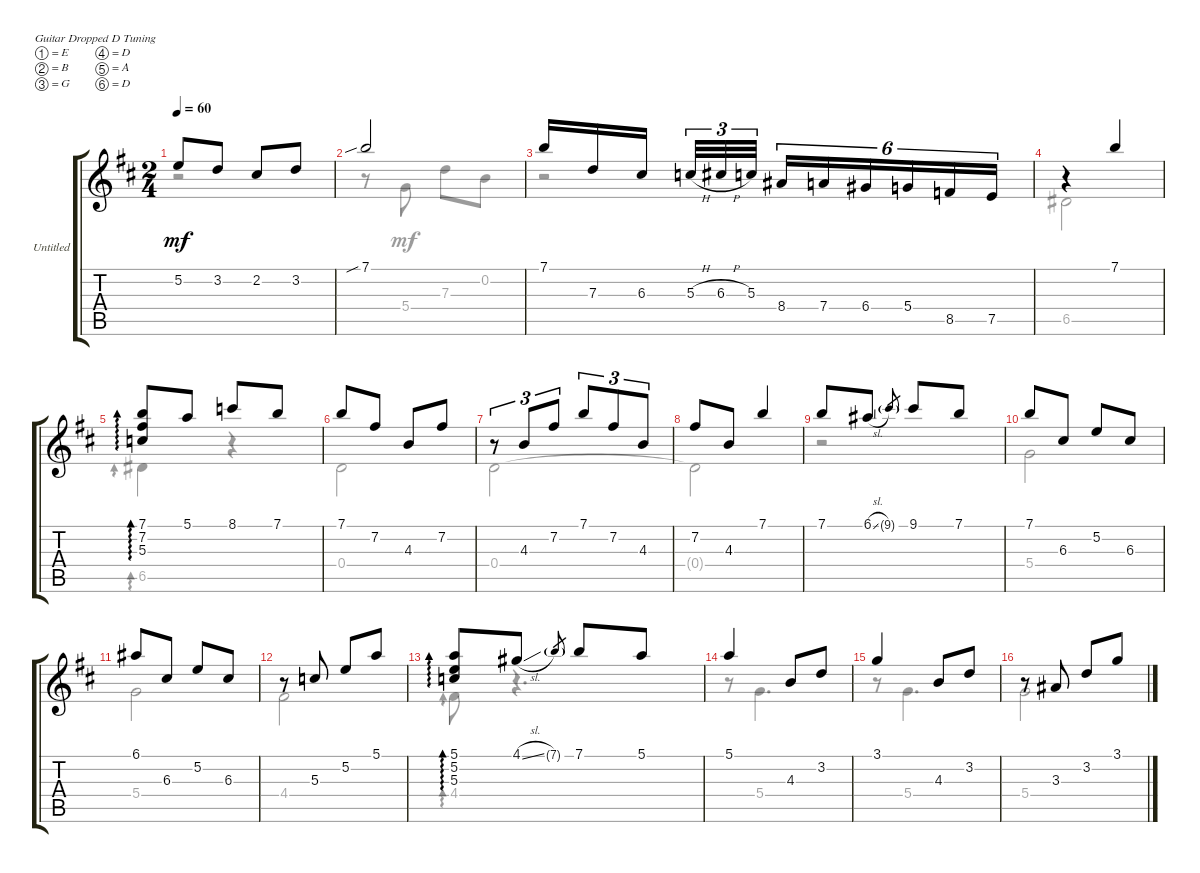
\bracketExtendMode groupsimilarinstruments
\firstSystemTrackNameOrientation horizontal
\otherSystemsTrackNameOrientation horizontal
\track ("Untitled" "Untitled") {instrument acousticguitarnylon}
\staff {score tabs}
\tuning (E4 B3 G3 D3 A2 D2)
\voice
\ts (2 4)
\tempo 60
\clef g2
\ks d
5.2.8{dy mf} 3.2.8 2.2.8 3.2.8 |
7.1{sib}.2 |
7.1.16 7.3.16 6.3.16 5.3{h}.32{tu (3 2)} 6.3{h}.32{tu (3 2)} 5.3.32{tu (3 2)} 8.4.16{tu (6 4)} 7.4.16{tu (6 4)} 6.4.16{tu (6 4)} 5.4.16{tu (6 4)} 8.5.16{tu (6 4)} 7.5.16{tu (6 4)} |
r.4 7.1.4 |
(7.1 7.2 5.3).8{ad 0} 5.1.8 8.1.8 7.1.8 |
7.1.8 7.2.8 4.3.8 7.2.8 |
r.8{tu (3 2)} 4.3.8{tu (3 2)} 7.2.8{tu (3 2)} 7.1.8{tu (3 2)} 7.2.8{tu (3 2)} 4.3.8{tu (3 2)} |
7.2.8 4.3.8 7.1.4 |
7.1.8 6.1{sl}.8 9.1{g}.8{gr} 9.1.8 7.1.8 |
7.1.8 6.3.8 5.2.8 6.3.8 |
6.1.8 6.3.8 5.2.8 6.3.8 |
r.8 5.3.8 5.2.8 5.1.8 |
(5.1 5.2 5.3).8{ad 0} 4.1{sl}.8 7.1{g}.8{gr} 7.1.8 5.1.8 |
5.1.4 4.3.8 3.2.8 |
3.1.4 4.3.8 3.2.8 |
r.8 3.3.8 3.2.8 3.1.8
\voice
\clef g2
\ottava regular
\simile none
\ks d
r.2{dy mf} |
r.8 5.4.8 7.3.8 0.2.8 |
r.2 |
6.5.2 |
6.5.4{ad 0} r.4 |
0.4.2 |
0.4.2 |
0.4{t}.2 |
r.2 |
5.4.2 |
5.4.2 |
4.4.2 |
4.4.8{ad 0} r.4{d} |
r.8 5.4.4{d} |
r.8 5.4.4{d} |
5.4.2
